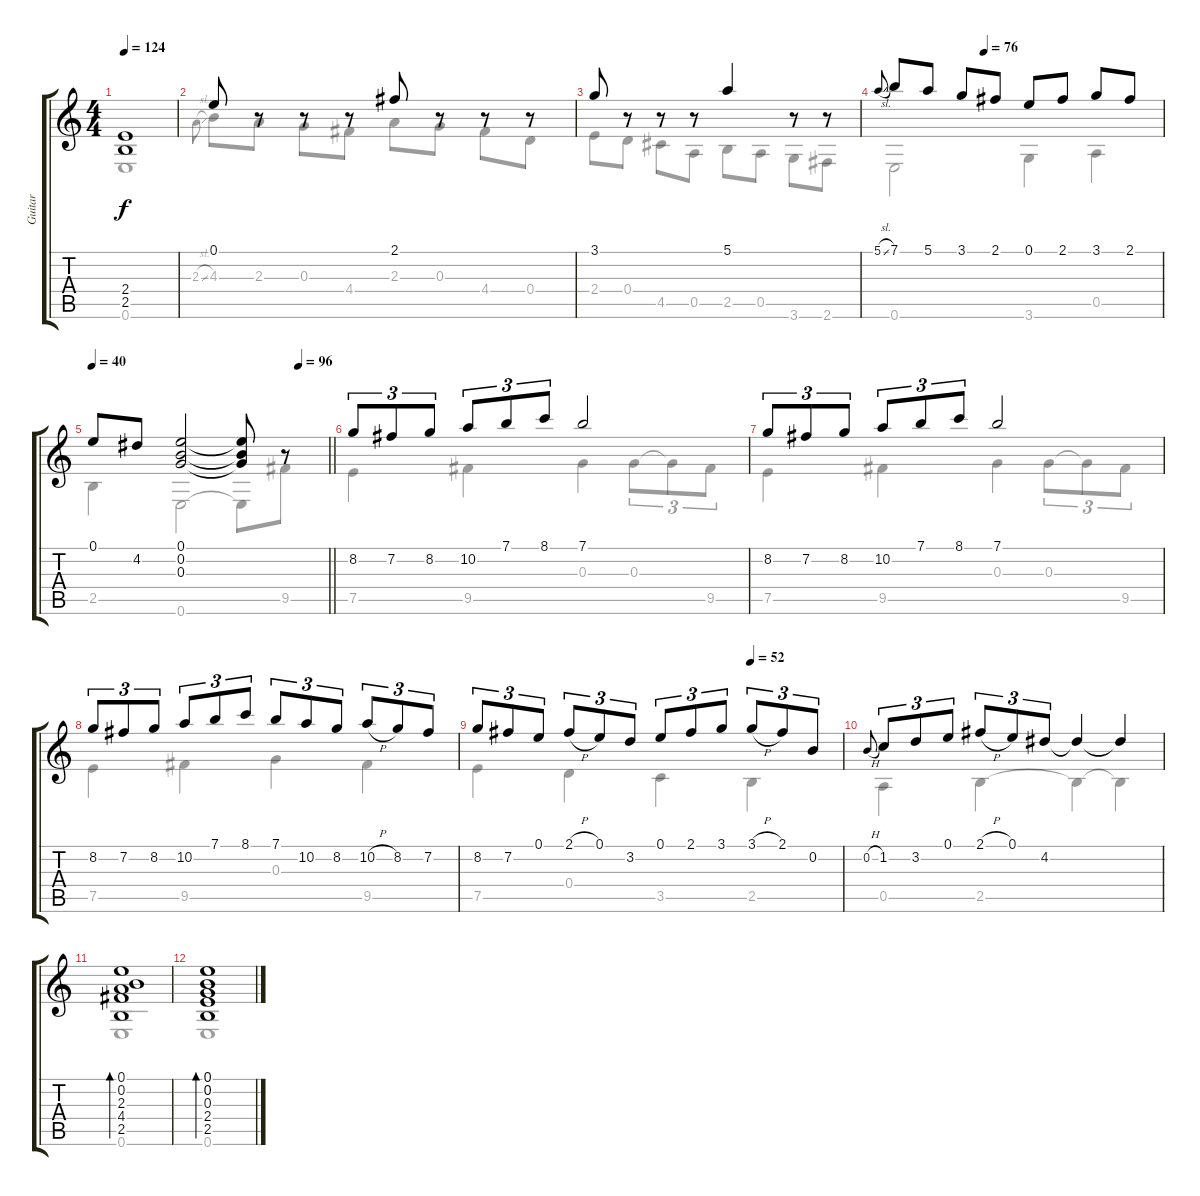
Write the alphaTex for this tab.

\track ("Guitar" "Guitar") {instrument acousticguitarsteel}
\staff {score tabs}
\tuning (E4 B3 G3 D3 A2 E2) {hide}
\voice
\ts (4 4)
\tempo 124
\clef g2
\ks c
(2.4 2.5).1{dy f} |
0.1.8 r.8 r.8 r.8 2.1.8 r.8 r.8 r.8 |
3.1.8 r.8 r.8 r.8 5.1.4 r.8 r.8 |
\tempo (76 0.375)
5.1{sl}.8{gr onbeat} 7.1.8 5.1.8 3.1.8 2.1.8 0.1.8 2.1.8 3.1.8 2.1.8 |
\tempo 40
\tempo (96 0.875)
\barLineRight lightlight
0.1.8 4.2.8 (0.1 0.2 0.3).2 (0.1{t} 0.2{t} 0.3{t}).8 r.8 |
8.2.8{tu (3 2)} 7.2.8{tu (3 2)} 8.2.8{tu (3 2)} 10.2.8{tu (3 2)} 7.1.8{tu (3 2)} 8.1.8{tu (3 2)} 7.1.2 |
8.2.8{tu (3 2)} 7.2.8{tu (3 2)} 8.2.8{tu (3 2)} 10.2.8{tu (3 2)} 7.1.8{tu (3 2)} 8.1.8{tu (3 2)} 7.1.2 |
8.2.8{tu (3 2)} 7.2.8{tu (3 2)} 8.2.8{tu (3 2)} 10.2.8{tu (3 2)} 7.1.8{tu (3 2)} 8.1.8{tu (3 2)} 7.1.8{tu (3 2)} 10.2.8{tu (3 2)} 8.2.8{tu (3 2)} 10.2{h}.8{tu (3 2)} 8.2.8{tu (3 2)} 7.2.8{tu (3 2)} |
\tempo (52 0.75)
8.2.8{tu (3 2)} 7.2.8{tu (3 2)} 0.1.8{tu (3 2)} 2.1{h}.8{tu (3 2)} 0.1.8{tu (3 2)} 3.2.8{tu (3 2)} 0.1.8{tu (3 2)} 2.1.8{tu (3 2)} 3.1.8{tu (3 2)} 3.1{h}.8{tu (3 2)} 2.1.8{tu (3 2)} 0.2.8{tu (3 2)} |
0.2{h}.8{gr onbeat} 1.2.8{tu (3 2)} 3.2.8{tu (3 2)} 0.1.8{tu (3 2)} 2.1{h}.8{tu (3 2)} 0.1.8{tu (3 2)} 4.2.8{tu (3 2)} 4.2{t}.4 4.2{t}.4 |
(0.1 0.2 2.3 4.4 2.5).1{bd 240} |
(0.1 0.2 0.3 2.4 2.5).1{bd 30}
\voice
\clef g2
\ottava regular
\simile none
\ks c
0.6.1{dy f} |
2.3{sl}.8{gr onbeat} 4.3.8 2.3.8 0.3.8 4.4.8 2.3.8 0.3.8 4.4.8 0.4.8 |
2.4.8 0.4.8 4.5.8 0.5.8 2.5.8 0.5.8 3.6.8 2.6.8 |
0.6.2 3.6.4 0.5.4 |
\barLineRight lightlight
2.5.4 0.6.2 0.6{t}.8 9.5.8 |
7.5.4 9.5.4 0.3.4 0.3.8{tu (3 2)} 0.3{t}.8{tu (3 2)} 9.5.8{tu (3 2)} |
7.5.4 9.5.4 0.3.4 0.3.8{tu (3 2)} 0.3{t}.8{tu (3 2)} 9.5.8{tu (3 2)} |
7.5.4 9.5.4 0.3.4 9.5.4 |
7.5.4 0.4.4 3.5.4 2.5.4 |
0.5.4 2.5.4 2.5{t}.4 2.5{t}.4 |
0.6.1 |
(0.1 0.2 0.6).1
